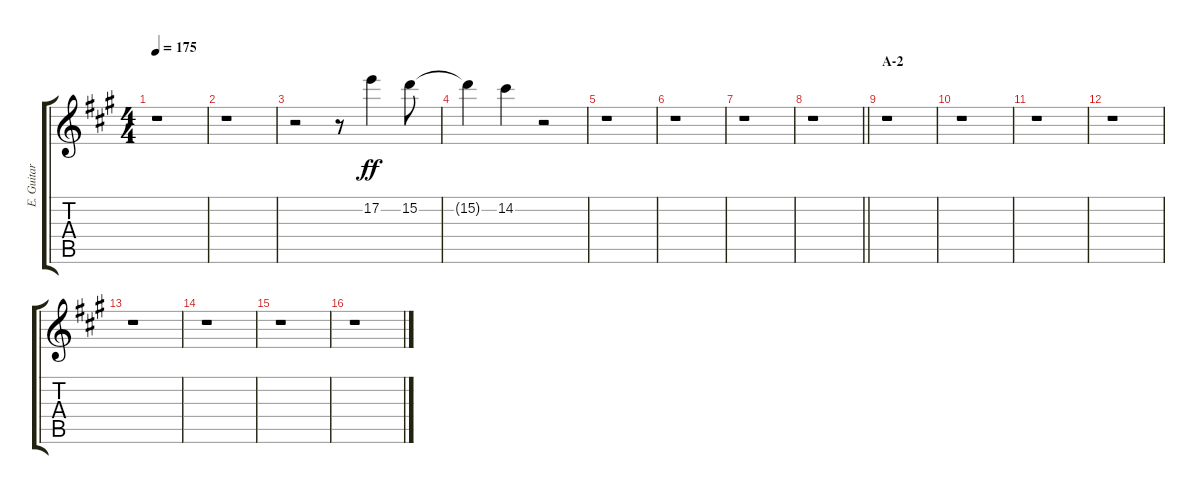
\track ("E. Guitar V" "E. Guitar ") {instrument overdrivenguitar}
\staff {score tabs}
\tuning (E4 B3 G3 D3 A2 E2) {hide}
\ts (4 4)
\tempo 175
\clef g2
\ks a
r.1{dy f} |
r.1 |
r.2 r.8 17.2.4{dy ff} 15.2.8 |
15.2{t}.4 14.2.4 r.2 |
r.1 |
r.1 |
r.1 |
\barLineRight lightlight
r.1 |
\section ("" "A-2")
r.1 |
r.1 |
r.1 |
r.1 |
r.1 |
r.1 |
r.1 |
r.1
